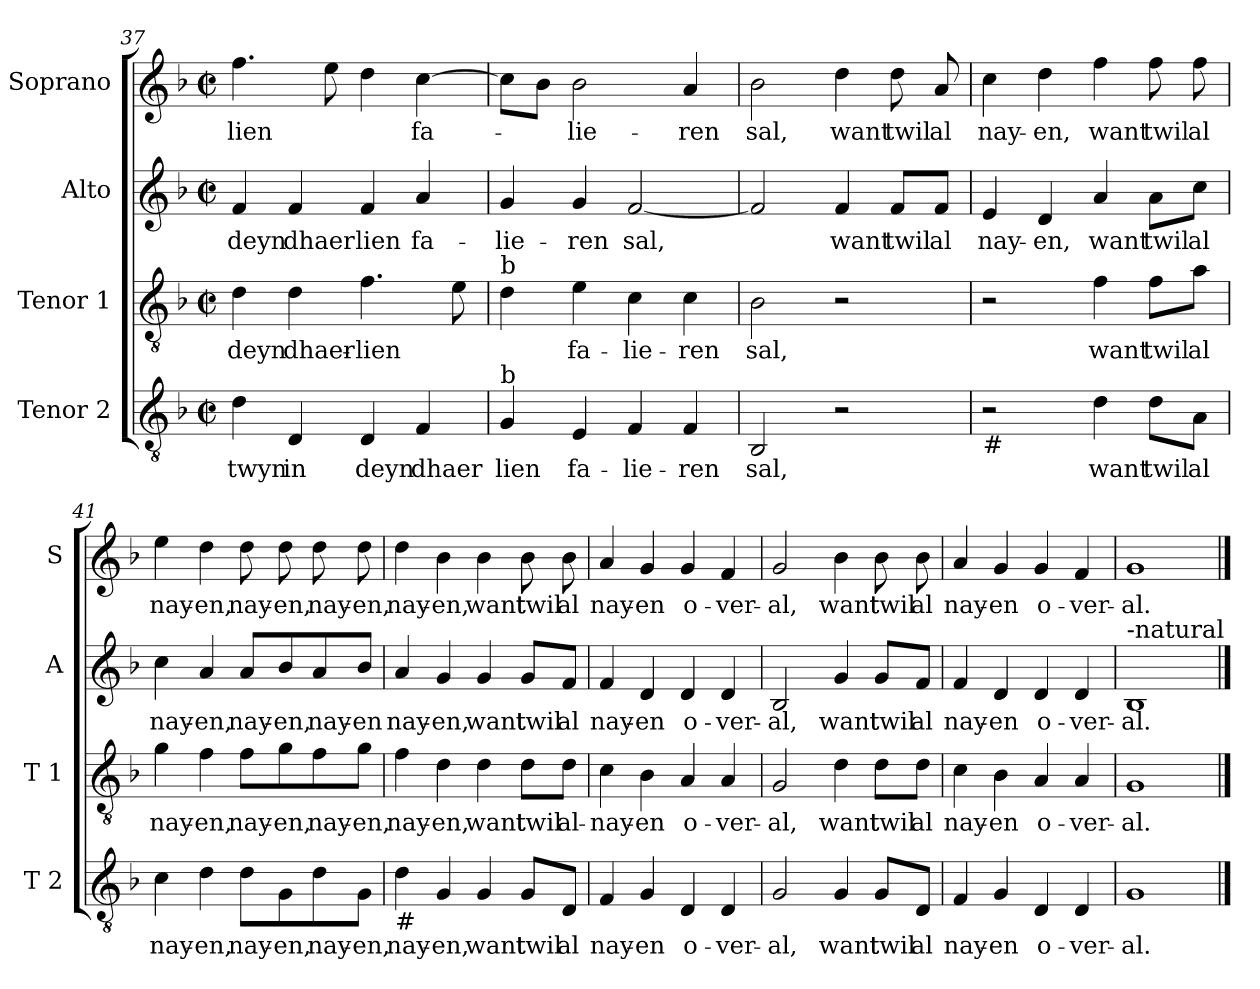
**kern	**text	**kern	**text	**kern	**text	**kern	**text
*part4	*part4	*part3	*part3	*part2	*part2	*part1	*part1
*staff4	*staff4	*staff3	*staff3	*staff2	*staff2	*staff1	*staff1
*I"Tenor 2	*	*I"Tenor 1	*	*I"Alto	*	*I"Soprano	*
*I'T 2	*	*I'T 1	*	*I'A	*	*I'S	*
*clefGv2	*	*clefGv2	*	*clefG2	*	*clefG2	*
*k[b-]	*	*k[b-]	*	*k[b-]	*	*k[b-]	*
*F:	*	*F:	*	*F:	*	*F:	*
*M2/2	*	*M2/2	*	*M2/2	*	*M2/2	*
*met(c|)	*	*met(c|)	*	*met(c|)	*	*met(c|)	*
=37	=37	=37	=37	=37	=37	=37	=37
4d\	twyn	4d\	deyn	4f/	deyn	4.ff\	lien
4D/	in	4d\	dhaer-	4f/	dhaer	.	.
.	.	.	.	.	.	8ee\	.
4D/	deyn	4.f\	-lien	4f/	lien	4dd\	.
4F/	dhaer	.	.	4a/	fa-	[4cc\	fa-
.	.	8e\	.	.	.	.	.
=38	=38	=38	=38	=38	=38	=38	=38
!	!	!LO:TX:a:t=b	!	!	!	!	!
!LO:TX:a:t=b	!	!	!	!	!	!	!
4G/	lien	4d\	.	4g/	-lie-	8cc\L]	.
.	.	.	.	.	.	8b-\J	.
4E/	fa-	4e\	fa-	4g/	-ren	2b-\	-lie-
4F/	-lie-	4c\	-lie-	[2f/	sal,	.	.
4F/	-ren	4c\	-ren	.	.	4a/	-ren
!!LO:PB:g=z
=39	=39	=39	=39	=39	=39	=39	=39
2BB-/	sal,	2B-\	sal,	2f/]	.	2b-\	sal,
2r	.	2r	.	4f/	want	4dd\	want
.	.	.	.	8f/L	twil	8dd\	twil
.	.	.	.	8f/J	al	8a/	al
=40	=40	=40	=40	=40	=40	=40	=40
!LO:TX:b:t=#	!	!	!	!	!	!	!
2r	.	2r	.	4e/	nay-	4cc\	nay-
.	.	.	.	4d/	-en,	4dd\	-en,
4d\	want	4f\	want	4a/	want	4ff\	want
8d\L	twil	8f\L	twil	8a\L	twil	8ff\	twil
8A\J	al	8a\J	al	8cc\J	al	8ff\	al
=41	=41	=41	=41	=41	=41	=41	=41
4c\	nay-	4g\	nay-	4cc\	nay-	4ee\	nay-
4d\	-en,	4f\	-en,	4a/	-en,	4dd\	-en,
8d\L	nay-	8f\L	nay-	8a/L	nay-	8dd\	nay-
8G\	-en,	8g\	-en,	8b-/	-en,	8dd\	-en,
8d\	nay-	8f\	nay-	8a/	nay-	8dd\	nay-
8G\J	-en,	8g\J	-en,	8b-/J	-en	8dd\	-en,
=42	=42	=42	=42	=42	=42	=42	=42
!LO:TX:b:t=#	!	!	!	!	!	!	!
4d\	nay-	4f\	nay-	4a/	nay-	4dd\	nay-
4G/	-en,	4d\	-en,	4g/	-en,	4b-\	-en,
4G/	want	4d\	want	4g/	want	4b-\	want
8G/L	twil	8d\L	twil	8g/L	twil	8b-\	twil
8D/J	al	8d\J	al-	8f/J	al	8b-\	al
!!LO:LB:g=z
=43	=43	=43	=43	=43	=43	=43	=43
4F/	nay-	4c\	-nay-	4f/	nay-	4a/	nay-
4G/	-en	4B-\	-en	4d/	-en	4g/	-en
4D/	o-	4A/	o-	4d/	o-	4g/	o-
4D/	-ver-	4A/	-ver-	4d/	-ver-	4f/	-ver-
=44	=44	=44	=44	=44	=44	=44	=44
2G/	-al,	2G/	-al,	2B-/	-al,	2g/	-al,
4G/	want	4d\	want	4g/	want	4b-\	want
8G/L	twil	8d\L	twil	8g/L	twil	8b-\	twil
8D/J	al	8d\J	al	8f/J	al	8b-\	al
=45	=45	=45	=45	=45	=45	=45	=45
4F/	nay-	4c\	nay-	4f/	nay-	4a/	nay-
4G/	-en	4B-\	-en	4d/	-en	4g/	-en
4D/	o-	4A/	o-	4d/	o-	4g/	o-
4D/	-ver-	4A/	-ver-	4d/	-ver-	4f/	-ver-
=46	=46	=46	=46	=46	=46	=46	=46
!	!	!	!	!LO:TX:a:t=-natural	!	!	!
1G	-al.	1G	-al.	1B-	-al.	1g	-al.
==	==	==	==	==	==	==	==
*-	*-	*-	*-	*-	*-	*-	*-
